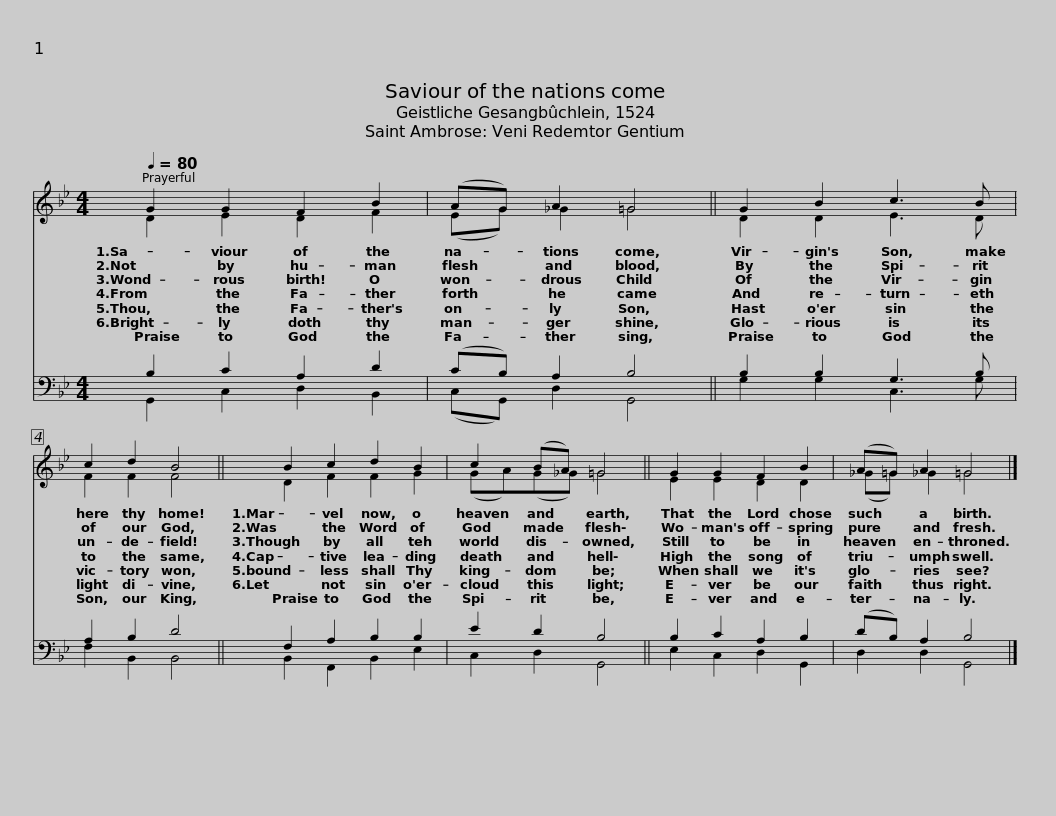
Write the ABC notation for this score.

X:1
%%score ( 1 2 ) ( 3 4 )
L:1/8
Q:1/4=80
M:4/4
I:linebreak $
K:Bb
V:1 treble
V:2 treble
V:3 bass
V:4 bass
V:1
 G2 G2 F2 B2 | (AG) A2 =G4 || G2 B2 c3 B | c2 d2 B4 ||$ B2 c2 d2 B2 | %5
 c2 (BA) =G4 || G2 G2 F2 B2 | (A=G) A2 =G4 |] %8
V:2
 D2 E2 D2 F2 | (EG) _G2 =G4 || D2 D2 E3 D | F2 F2 F4 ||$ D2 F2 F2 G2 | %5
 (GA)(G_G) =G4 || E2 E2 D2 D2 | (_G=G) _G2 =G4 |] %8
V:3
 B,2 C2 A,2 D2 | (CB,) A,2 B,4 || B,2 B,2 G,3 B, | A,2 B,2 D4 ||$ F,2 A,2 B,2 B,2 | %5
 E2 D2 B,4 || B,2 C2 A,2 B,2 | (DB,) A,2 B,4 |] %8
V:4
 G,,2 C,2 D,2 B,,2 | (C,G,,) D,2 G,,4 || G,2 G,2 C,3 G, | F,2 B,,2 B,,4 ||$ B,,2 F,,2 B,,2 E,2 | %5
 C,2 D,2 G,,4 || E,2 C,2 D,2 G,,2 | D,2 D,2 G,,4 |] %8
